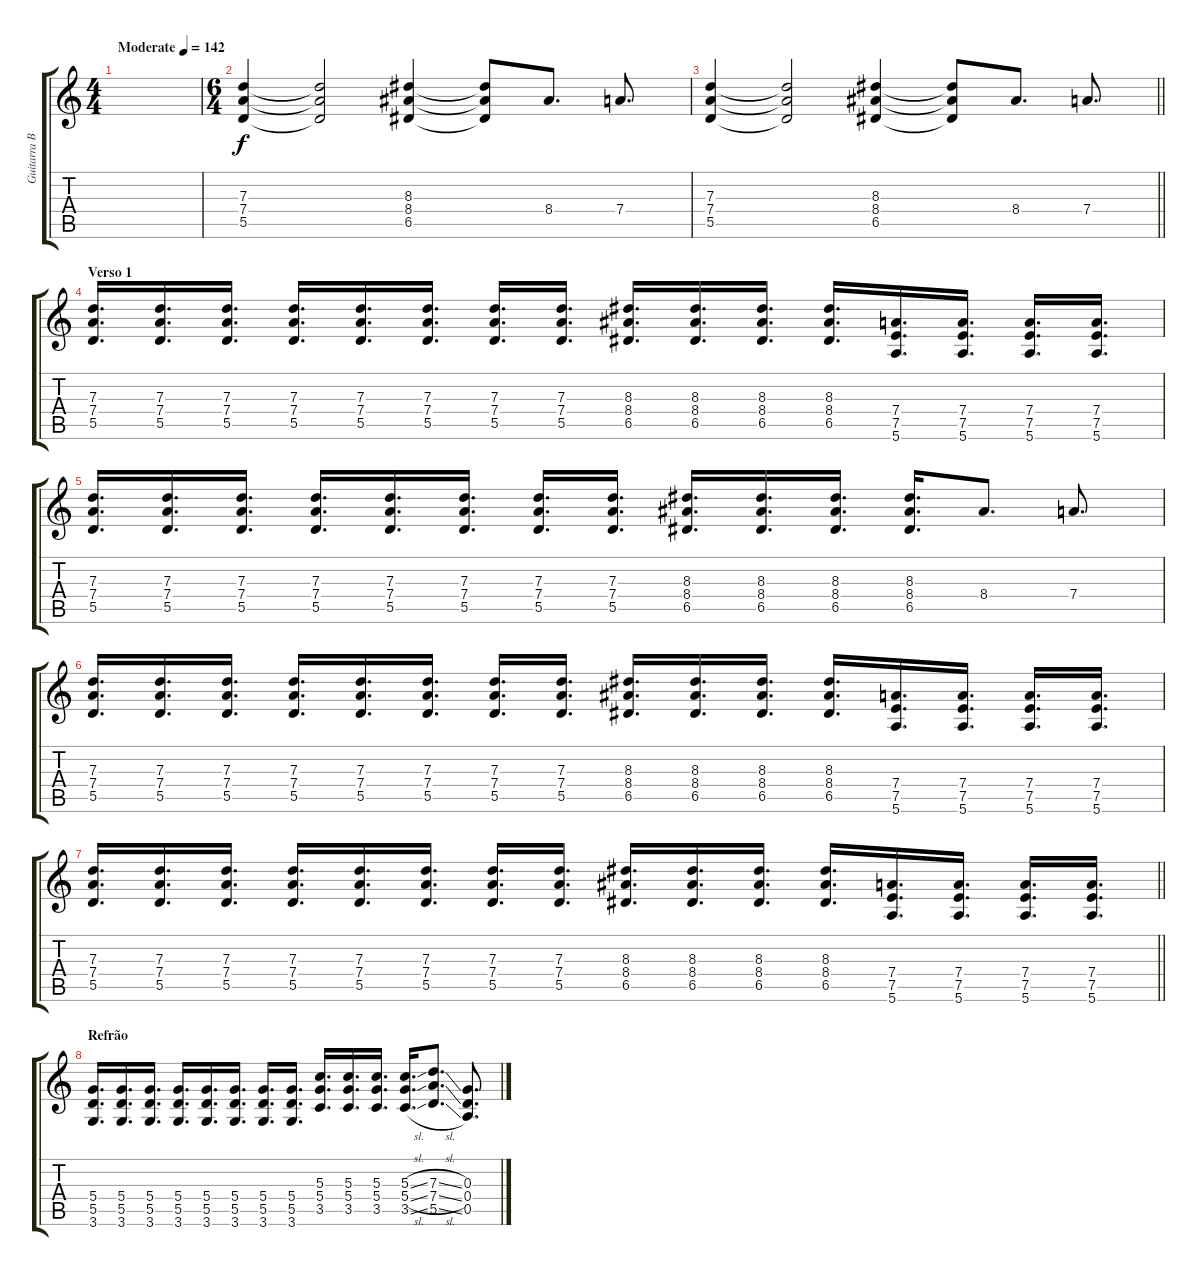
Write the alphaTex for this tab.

\track ("Guitarra Base" "Guitarra B") {instrument distortionguitar}
\staff {score tabs}
\tuning (E4 B3 G3 D3 A2 E2) {hide}
\ts (4 4)
\tempo (142 "Moderate")
\clef g2
\ks c
|
\ts (6 4)
(7.3 7.4 5.5).4 (7.3{t} 7.4{t} 5.5{t}).2 (8.3 8.4 6.5).4 (8.3{t} 8.4{t} 6.5{t}).8 8.4.8{d} 7.4.8{d} |
\barLineRight lightlight
(7.3 7.4 5.5).4 (7.3{t} 7.4{t} 5.5{t}).2 (8.3 8.4 6.5).4 (8.3{t} 8.4{t} 6.5{t}).8 8.4.8{d} 7.4.8{d} |
\section ("" "Verso 1")
(7.3 7.4 5.5).16{d} (7.3 7.4 5.5).16{d} (7.3 7.4 5.5).16{d} (7.3 7.4 5.5).16{d} (7.3 7.4 5.5).16{d} (7.3 7.4 5.5).16{d} (7.3 7.4 5.5).16{d} (7.3 7.4 5.5).16{d} (8.3 8.4 6.5).16{d} (8.3 8.4 6.5).16{d} (8.3 8.4 6.5).16{d} (8.3 8.4 6.5).16{d} (7.4 7.5 5.6).16{d} (7.4 7.5 5.6).16{d} (7.4 7.5 5.6).16{d} (7.4 7.5 5.6).16{d} |
(7.3 7.4 5.5).16{d} (7.3 7.4 5.5).16{d} (7.3 7.4 5.5).16{d} (7.3 7.4 5.5).16{d} (7.3 7.4 5.5).16{d} (7.3 7.4 5.5).16{d} (7.3 7.4 5.5).16{d} (7.3 7.4 5.5).16{d} (8.3 8.4 6.5).16{d} (8.3 8.4 6.5).16{d} (8.3 8.4 6.5).16{d} (8.3 8.4 6.5).16{d} 8.4.8{d} 7.4.8{d} |
(7.3 7.4 5.5).16{d} (7.3 7.4 5.5).16{d} (7.3 7.4 5.5).16{d} (7.3 7.4 5.5).16{d} (7.3 7.4 5.5).16{d} (7.3 7.4 5.5).16{d} (7.3 7.4 5.5).16{d} (7.3 7.4 5.5).16{d} (8.3 8.4 6.5).16{d} (8.3 8.4 6.5).16{d} (8.3 8.4 6.5).16{d} (8.3 8.4 6.5).16{d} (7.4 7.5 5.6).16{d} (7.4 7.5 5.6).16{d} (7.4 7.5 5.6).16{d} (7.4 7.5 5.6).16{d} |
\barLineRight lightlight
(7.3 7.4 5.5).16{d} (7.3 7.4 5.5).16{d} (7.3 7.4 5.5).16{d} (7.3 7.4 5.5).16{d} (7.3 7.4 5.5).16{d} (7.3 7.4 5.5).16{d} (7.3 7.4 5.5).16{d} (7.3 7.4 5.5).16{d} (8.3 8.4 6.5).16{d} (8.3 8.4 6.5).16{d} (8.3 8.4 6.5).16{d} (8.3 8.4 6.5).16{d} (7.4 7.5 5.6).16{d} (7.4 7.5 5.6).16{d} (7.4 7.5 5.6).16{d} (7.4 7.5 5.6).16{d} |
\section ("" "Refrão")
(5.4 5.5 3.6).16{d} (5.4 5.5 3.6).16{d} (5.4 5.5 3.6).16{d} (5.4 5.5 3.6).16{d} (5.4 5.5 3.6).16{d} (5.4 5.5 3.6).16{d} (5.4 5.5 3.6).16{d} (5.4 5.5 3.6).16{d} (5.3 5.4 3.5).16{d} (5.3 5.4 3.5).16{d} (5.3 5.4 3.5).16{d} (5.3{sl} 5.4{sl} 3.5{sl}).16{d} (7.3{sl} 7.4{sl} 5.5{sl}).8{d} (0.3 0.4 0.5).8{d}
